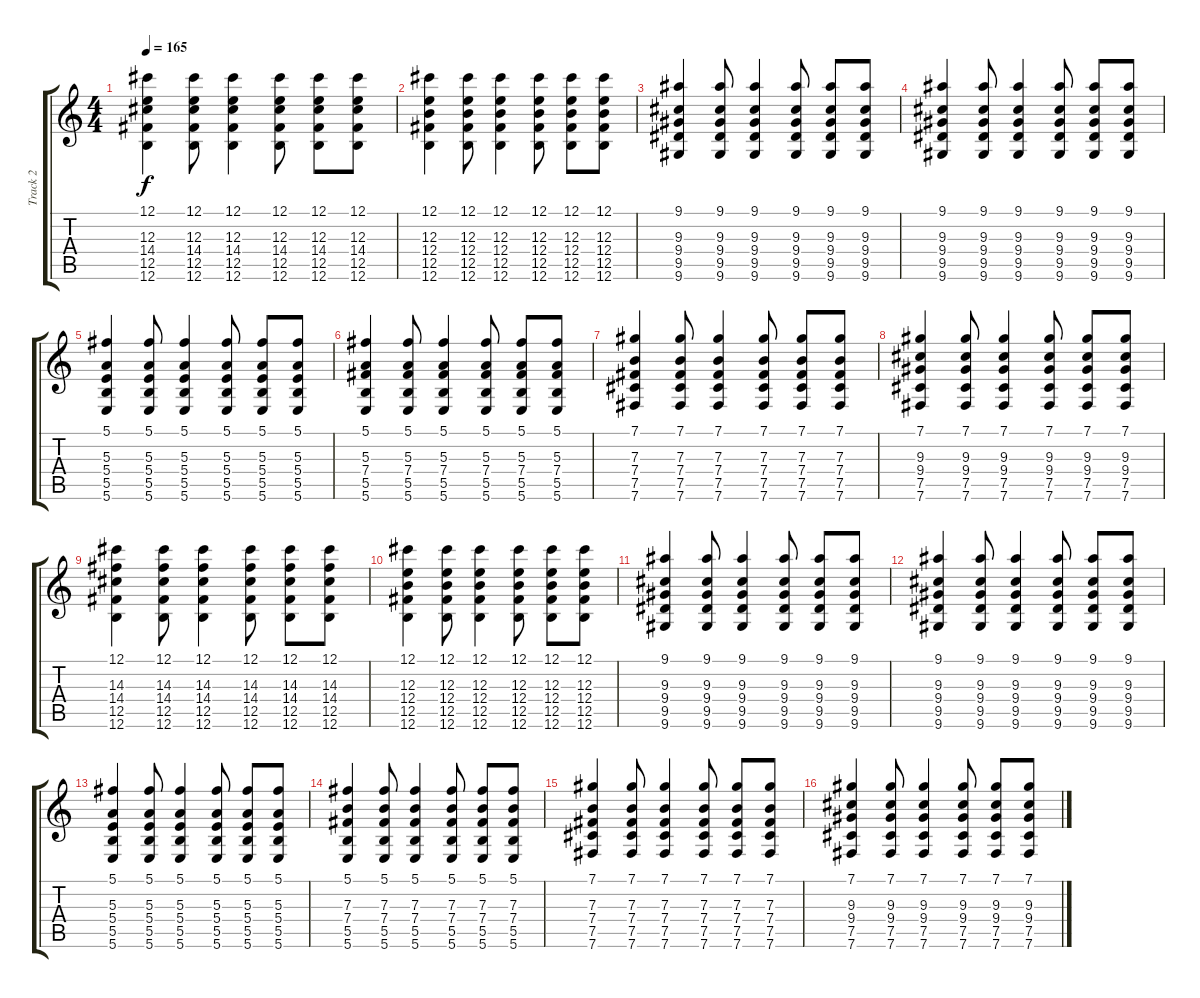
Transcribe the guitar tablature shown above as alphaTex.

\track ("Track 2" "Track 2") {instrument distortionguitar}
\staff {score tabs}
\tuning (Db4 Ab3 E3 B2 Gb2 B1) {hide}
\ts (4 4)
\tempo 165
\clef g2
\ks c
(12.1 12.3 14.4 12.5 12.6).4{dy f} (12.1 12.3 14.4 12.5 12.6).8 (12.1 12.3 14.4 12.5 12.6).4 (12.1 12.3 14.4 12.5 12.6).8 (12.1 12.3 14.4 12.5 12.6).8 (12.1 12.3 14.4 12.5 12.6).8 |
(12.1 12.3 12.4 12.5 12.6).4 (12.1 12.3 12.4 12.5 12.6).8 (12.1 12.3 12.4 12.5 12.6).4 (12.1 12.3 12.4 12.5 12.6).8 (12.1 12.3 12.4 12.5 12.6).8 (12.1 12.3 12.4 12.5 12.6).8 |
(9.1 9.3 9.4 9.5 9.6).4 (9.1 9.3 9.4 9.5 9.6).8 (9.1 9.3 9.4 9.5 9.6).4 (9.1 9.3 9.4 9.5 9.6).8 (9.1 9.3 9.4 9.5 9.6).8 (9.1 9.3 9.4 9.5 9.6).8 |
(9.1 9.3 9.4 9.5 9.6).4 (9.1 9.3 9.4 9.5 9.6).8 (9.1 9.3 9.4 9.5 9.6).4 (9.1 9.3 9.4 9.5 9.6).8 (9.1 9.3 9.4 9.5 9.6).8 (9.1 9.3 9.4 9.5 9.6).8 |
(5.1 5.3 5.4 5.5 5.6).4 (5.1 5.3 5.4 5.5 5.6).8 (5.1 5.3 5.4 5.5 5.6).4 (5.1 5.3 5.4 5.5 5.6).8 (5.1 5.3 5.4 5.5 5.6).8 (5.1 5.3 5.4 5.5 5.6).8 |
(5.1 5.3 7.4 5.5 5.6).4 (5.1 5.3 7.4 5.5 5.6).8 (5.1 5.3 7.4 5.5 5.6).4 (5.1 5.3 7.4 5.5 5.6).8 (5.1 5.3 7.4 5.5 5.6).8 (5.1 5.3 7.4 5.5 5.6).8 |
(7.1 7.3 7.4 7.5 7.6).4 (7.1 7.3 7.4 7.5 7.6).8 (7.1 7.3 7.4 7.5 7.6).4 (7.1 7.3 7.4 7.5 7.6).8 (7.1 7.3 7.4 7.5 7.6).8 (7.1 7.3 7.4 7.5 7.6).8 |
(7.1 9.3 9.4 7.5 7.6).4 (7.1 9.3 9.4 7.5 7.6).8 (7.1 9.3 9.4 7.5 7.6).4 (7.1 9.3 9.4 7.5 7.6).8 (7.1 9.3 9.4 7.5 7.6).8 (7.1 9.3 9.4 7.5 7.6).8 |
(12.1 14.3 14.4 12.5 12.6).4 (12.1 14.3 14.4 12.5 12.6).8 (12.1 14.3 14.4 12.5 12.6).4 (12.1 14.3 14.4 12.5 12.6).8 (12.1 14.3 14.4 12.5 12.6).8 (12.1 14.3 14.4 12.5 12.6).8 |
(12.1 12.3 12.4 12.5 12.6).4 (12.1 12.3 12.4 12.5 12.6).8 (12.1 12.3 12.4 12.5 12.6).4 (12.1 12.3 12.4 12.5 12.6).8 (12.1 12.3 12.4 12.5 12.6).8 (12.1 12.3 12.4 12.5 12.6).8 |
(9.1 9.3 9.4 9.5 9.6).4 (9.1 9.3 9.4 9.5 9.6).8 (9.1 9.3 9.4 9.5 9.6).4 (9.1 9.3 9.4 9.5 9.6).8 (9.1 9.3 9.4 9.5 9.6).8 (9.1 9.3 9.4 9.5 9.6).8 |
(9.1 9.3 9.4 9.5 9.6).4 (9.1 9.3 9.4 9.5 9.6).8 (9.1 9.3 9.4 9.5 9.6).4 (9.1 9.3 9.4 9.5 9.6).8 (9.1 9.3 9.4 9.5 9.6).8 (9.1 9.3 9.4 9.5 9.6).8 |
(5.1 5.3 5.4 5.5 5.6).4 (5.1 5.3 5.4 5.5 5.6).8 (5.1 5.3 5.4 5.5 5.6).4 (5.1 5.3 5.4 5.5 5.6).8 (5.1 5.3 5.4 5.5 5.6).8 (5.1 5.3 5.4 5.5 5.6).8 |
(5.1 7.3 7.4 5.5 5.6).4 (5.1 7.3 7.4 5.5 5.6).8 (5.1 7.3 7.4 5.5 5.6).4 (5.1 7.3 7.4 5.5 5.6).8 (5.1 7.3 7.4 5.5 5.6).8 (5.1 7.3 7.4 5.5 5.6).8 |
(7.1 7.3 7.4 7.5 7.6).4 (7.1 7.3 7.4 7.5 7.6).8 (7.1 7.3 7.4 7.5 7.6).4 (7.1 7.3 7.4 7.5 7.6).8 (7.1 7.3 7.4 7.5 7.6).8 (7.1 7.3 7.4 7.5 7.6).8 |
(7.1 9.3 9.4 7.5 7.6).4 (7.1 9.3 9.4 7.5 7.6).8 (7.1 9.3 9.4 7.5 7.6).4 (7.1 9.3 9.4 7.5 7.6).8 (7.1 9.3 9.4 7.5 7.6).8 (7.1 9.3 9.4 7.5 7.6).8
